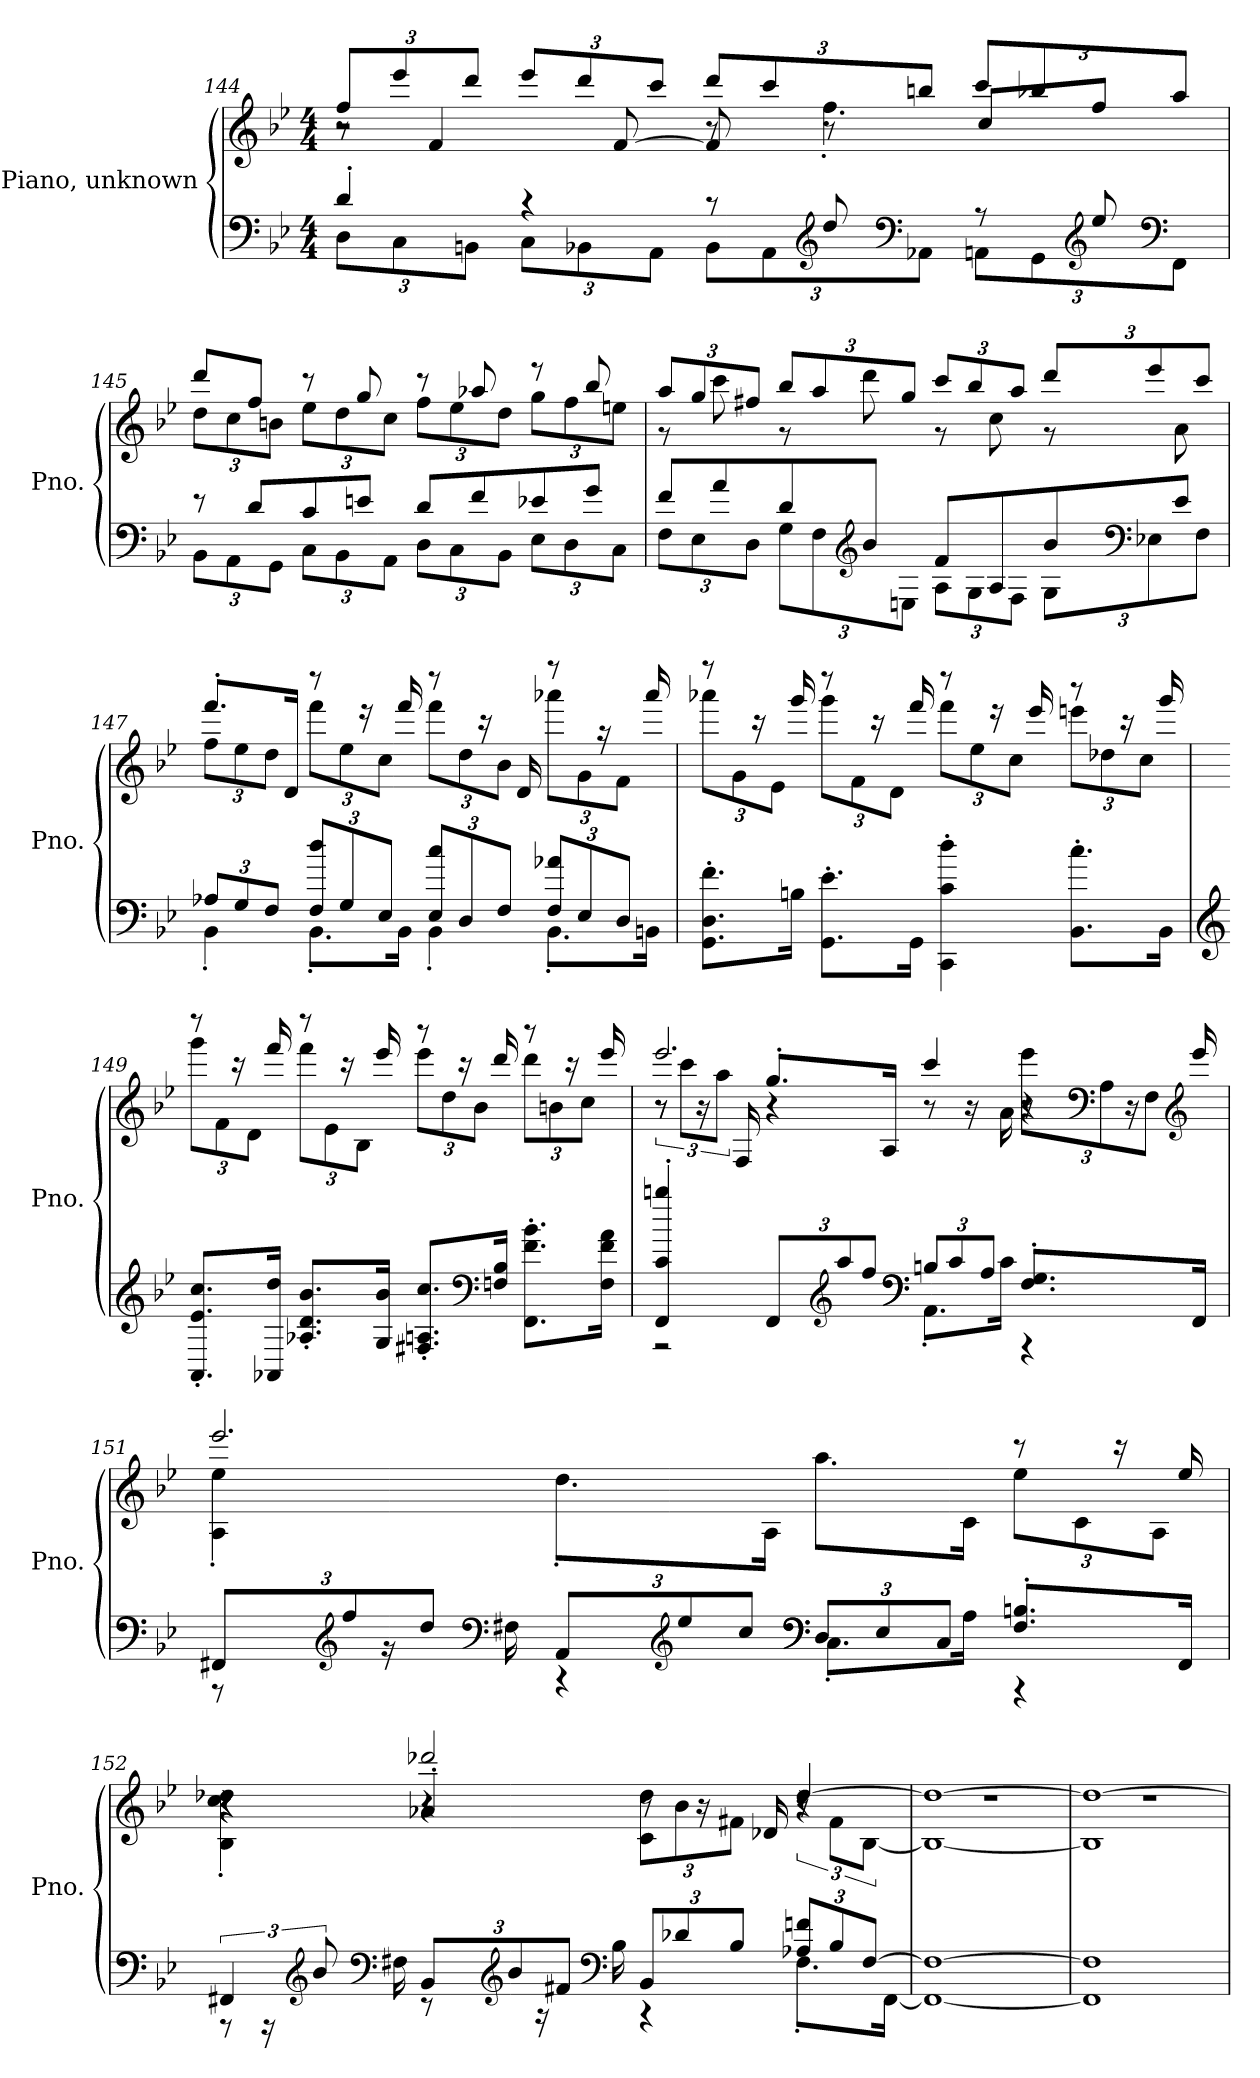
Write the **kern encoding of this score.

**kern	**kern
*part1	*part1
*staff2	*staff1
*I"Piano, unknown	*
*I'Pno.	*
!!LO:PB:g=z
*clefF4	*clefG2
*k[b-e-]	*k[b-e-]
*M4/4	*M4/4
=144	=144
*^	*
*	*Xbrackettup	*Xbrackettup
*	*	*^
*	*	*	*^
4d'/	12D\L	12ff/L	2r	8r
.	12C\	12eee-/	.	.
.	.	.	.	4f/
.	12BBn\J	12ddd/J	.	.
4r	12C\L	12eee-/L	.	.
.	12BB-X\	12ddd/	.	.
.	.	.	.	[8f/
.	12AA\J	12ccc/J	.	.
8r	12BB-\L	12ddd/L	8r	8f/]
.	12AA\	12ccc/	.	.
*clefG2	*	*	*	*
8dd/	.	.	4.ff'\	8r
*clefF4	*	*	*	*
.	12AA-X\J	12bbn/J	.	.
8r	12AAn\L	12ccc/L	.	8cc/L
.	12GG\	12bb-X/	.	.
*clefG2	*	*	*	*
8ee-/	.	.	.	8ff/J
*clefF4	*	*	*	*
.	12FF\J	12aa/J	.	.
*	*	*	*v	*v
!!LO:LB:g=z
=145	=145	=145	=145
8r	12BB-\L	8ddd/L	12dd\L
.	12AA\	.	12cc\
8d/L	.	8ff/J	.
.	12GG\J	.	12bn\J
8c/	12C\L	8r	12ee-\L
.	12BB-\	.	12dd\
8en/J	.	8gg/	.
.	12AA\J	.	12cc\J
8d/L	12D\L	8r	12ff\L
.	12C\	.	12ee-\
8f/	.	8aa-X/	.
.	12BB-\J	.	12dd\J
8e-X/	12E-\L	8r	12gg\L
.	12D\	.	12ff\
8g/J	.	8bb-/	.
.	12C\J	.	12een\J
=146	=146	=146	=146
8f/L	12F\L	12aa/L	8r
.	12E-\	12gg/	.
8a/	.	.	8ccc\
.	12D\J	12ff#X/J	.
8d/	12G\L	12bb-/L	8r
.	12F\	12aa/	.
*clefG2	*	*	*
8b-/J	.	.	8ddd\
.	12En\J	12gg/J	.
8f/L	12A\L	12ccc/L	8r
.	12G\	12bb-/	.
8A/	.	.	8cc\
.	12F\J	12aa/J	.
8b-/	12G\L	12ddd/L	8r
*clefF4	*	*	*
.	12E-X\	12eee-/	.
8e-/J	.	.	8a\
.	12F\J	12ccc/J	.
!!LO:LB:g=z	!!
=147	=147	=147	=147
12A-X/L	4BB-'\	8.fff'/L	12ff\L
12G/	.	.	12ee-\
12F/J	.	.	12dd\J
.	.	16d/Jk	.
12F/ 12dd/L	8.BB-'\L	8r	12fff\L
12G/	.	.	12ee-\
.	.	16r	.
12E-/J	.	.	12cc\J
.	16BB-\Jk	16fff/	.
12E-/ 12cc/L	4BB-'\	8r	12fff\L
12D/	.	.	12dd\
.	.	16r	.
12F/J	.	.	12b-\J
.	.	16d/	.
12F/ 12a-X/L	8.BB-'\L	8r	12aaa-X\L
12E-/	.	.	12g\
.	.	16r	.
12D/J	.	.	12f\J
.	16BBn\Jk	16aaa-/	.
*v	*v	*	*
!!LO:LB:g=z	!!
=148	=148	=148
8.GG\' 8.D\' 8.f\'L	8r	12aaa-X\L
.	.	12g\
.	16r	.
.	.	12e-\J
16Bn\Jk	16ggg/	.
8.GG\' 8.e-\'L	8r	12ggg\L
.	.	12f\
.	16r	.
.	.	12d\J
16GG\Jk	16fff/	.
4CC\' 4c\' 4dd\'	8r	12fff\L
.	.	12ee-\
.	16r	.
.	.	12cc\J
.	16eee-/	.
8.BB-\' 8.cc\'L	8r	12eeen\L
.	.	12dd-X\
.	16r	.
.	.	12cc\J
16BB-\Jk	16ggg/	.
!!LO:LB:g=z	!!
=149	=149	=149
*clefG2	*	*
8.AA/' 8.e-/' 8.cc/'L	8r	12ggg\L
.	.	12f\
.	16r	.
.	.	12d\J
16AA-X/ 16dd/Jk	16fff/	.
8.A-X/' 8.d/' 8.b-/'L	8r	12fff\L
.	.	12e-\
.	16r	.
.	.	12B-\J
16G/ 16b-/Jk	16eee-/	.
8.F#X/' 8.An/' 8.cc/'L	8r	12eee-\L
.	.	12dd\
.	16r	.
.	.	12b-\J
*clefF4	*	*
16Fn/ 16B-/Jk	16ddd/	.
8.FF\' 8.f\' 8.b-\'L	8r	12ddd\L
.	.	12bn\
.	16r	.
.	.	12cc\J
16F\ 16f\ 16a\Jk	16eee-/	.
!!LO:LB:g=z
=150	=150	=150
*^	*	*
*	*	*	*brackettup
*	*	*	*^
4FF/' 4c/' 4bbn/'	2r	2.eee-/	12r	8r
.	.	.	12ccc\L	.
.	.	.	.	16r
.	.	.	12aa\J	.
.	.	.	.	16F/
12FF/L	.	.	4r	8.gg'/L
*clefG2	*	*	*	*
12aa/	.	.	.	.
12ff/J	.	.	.	.
.	.	.	.	16A/Jk
*clefF4	*	*	*	*
12Bn/L	8.AA'\L	.	8r	4ccc/
12c/	.	.	.	.
.	.	.	16r	.
12A/J	.	.	.	.
.	16c\Jk	.	16a\	.
*	*	*	*Xbrackettup	*
8.F/' 8.G/'L	4r	4r	12eee-\L	8r
*	*	*clefF4	*	*
.	.	.	12A\	.
.	.	.	.	16r
.	.	.	12F\J	.
*	*	*clefG2	*	*
16FF/Jk	.	.	.	16eee-/
*	*	*	*v	*v
!!LO:PB:g=z
=151	=151	=151	=151
12FF#X/L	8r	2.eee-/	4A\' 4ee-\'
*clefG2	*	*	*
12ff/	.	.	.
.	16r	.	.
12dd/J	.	.	.
*clefF4	*	*	*
.	16F#X\	.	.
12AA/L	4r	.	8.dd'\L
*clefG2	*	*	*
12ee-/	.	.	.
12cc/J	.	.	.
.	.	.	16A\Jk
*clefF4	*	*	*
12D/L	8.C'\L	.	8.aa\L
12E-/	.	.	.
12C/J	.	.	.
.	16A\Jk	.	16c\Jk
8.F#/' 8.Bn/'L	4r	8r	12ee-\L
.	.	.	12c\
.	.	16r	.
.	.	.	12A\J
16FF#/Jk	.	16ee-/	.
*	*	*v	*v
!!LO:LB:g=z
=152	=152	=152
*brackettup	*	*
*	*	*^
*	*	*	*^
6FF#X/	8r	4r	4B-\' 4cc\' 4dd-X\'	4r
.	16r	.	.	.
*clefG2	*	*	*	*
12b-/	.	.	.	.
*clefF4	*	*	*	*
.	16F#X\	.	.	.
*Xbrackettup	*	*	*	*
12BB-/L	8r	2ddd-X/	4r	4a-X'/
*clefG2	*	*	*	*
12b-/	.	.	.	.
.	16r	.	.	.
12f#X/J	.	.	.	.
*clefF4	*	*	*	*
.	16B-\	.	.	.
12BB-/L	4r	.	12c\ 12dd-\L	8r
12d-X/	.	.	12b-\	.
.	.	.	.	16r
12B-/J	.	.	12f#X\J	.
.	.	.	.	16d-X/
*	*	*	*brackettup	*
12A-X/ 12fn/L	8.F#'\L	4r	12r	[4dd-/
12B-/	.	.	12f#\L	.
[12F#/J	.	.	[12B-\J	.
.	[16FF#\Jk	.	.	.
=153	=153	=153	=153	=153
1F#_	1FF#_	1r	1B-_	1dd-_
=154	=154	=154	=154	=154
1F#]	1FF#]	1r	1B-]	1dd-_
*v	*v	*	*	*
*	*v	*v	*v
=	=
*-	*-
